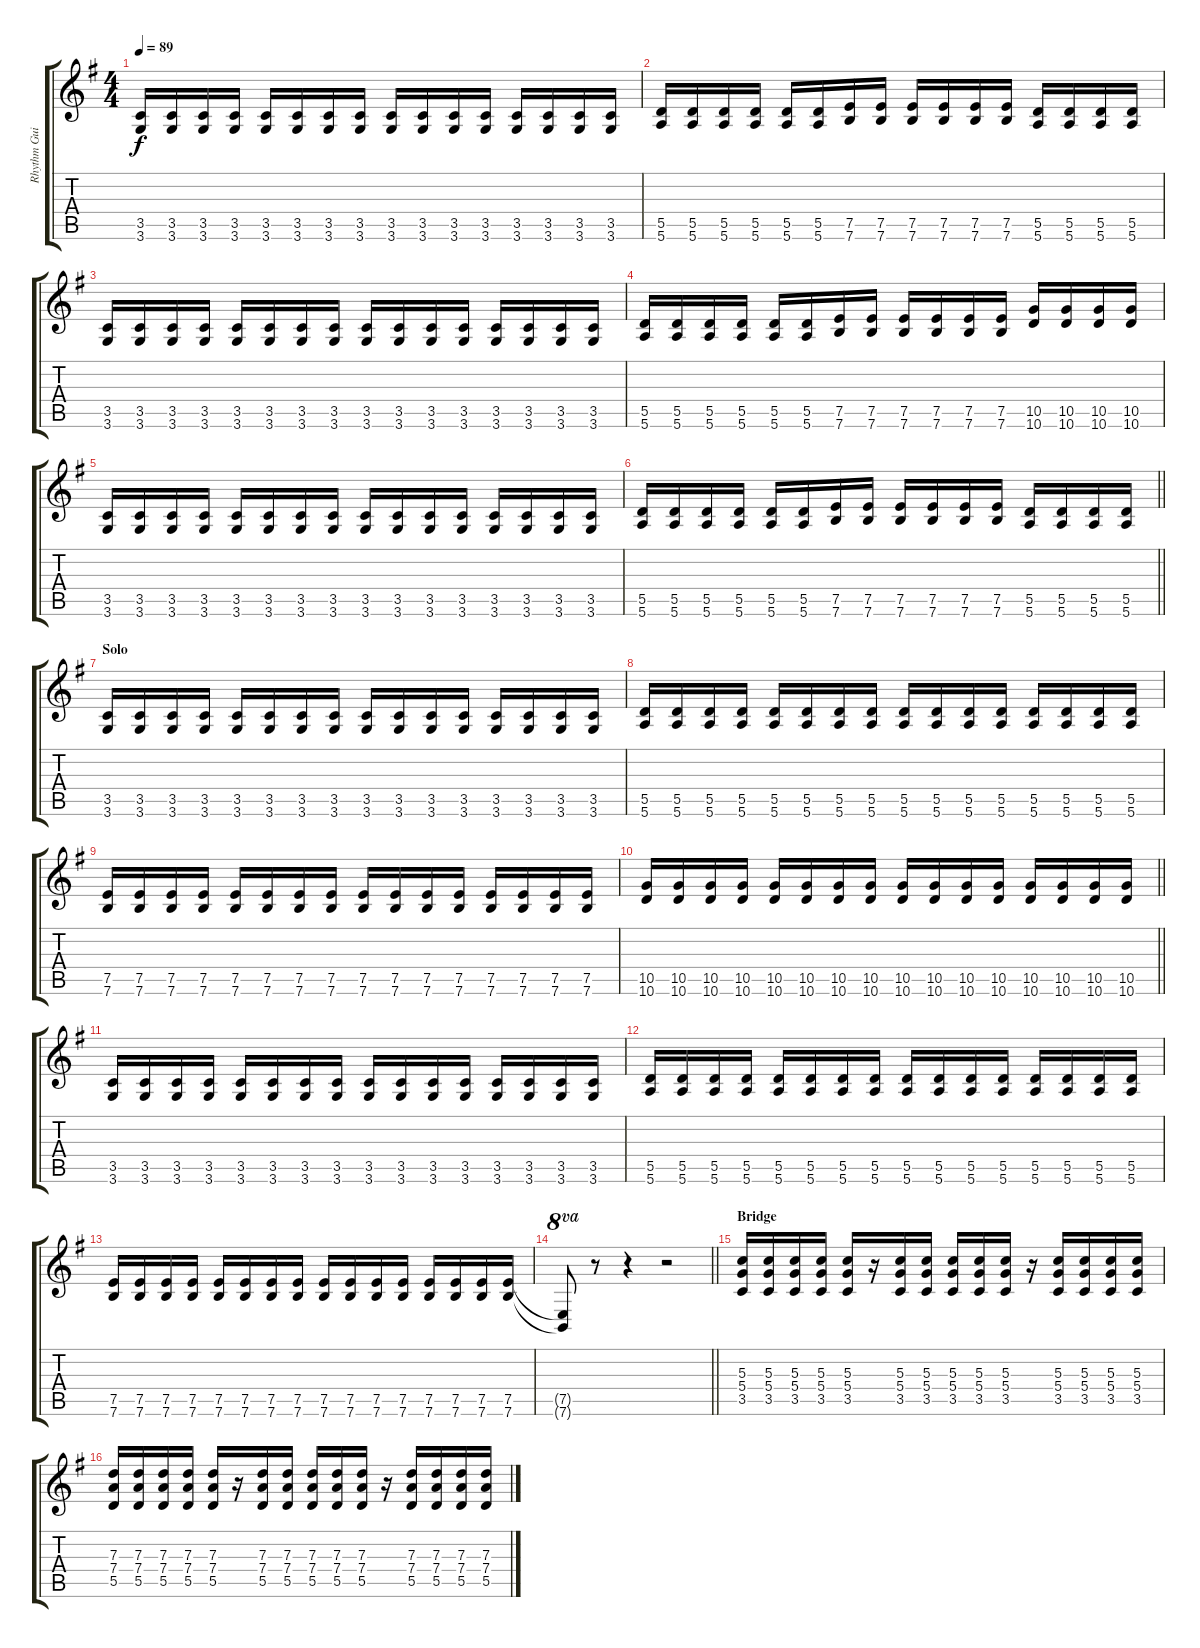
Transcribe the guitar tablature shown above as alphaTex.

\track ("Rhythm Guitar" "Rhythm Gui") {instrument distortionguitar}
\staff {score tabs}
\tuning (E4 B3 G3 D3 A2 E2) {hide}
\ts (4 4)
\tempo 89
\clef g2
\ks g
(3.5 3.6).16{dy f} (3.5 3.6).16 (3.5 3.6).16 (3.5 3.6).16 (3.5 3.6).16 (3.5 3.6).16 (3.5 3.6).16 (3.5 3.6).16 (3.5 3.6).16 (3.5 3.6).16 (3.5 3.6).16 (3.5 3.6).16 (3.5 3.6).16 (3.5 3.6).16 (3.5 3.6).16 (3.5 3.6).16 |
(5.5 5.6).16 (5.5 5.6).16 (5.5 5.6).16 (5.5 5.6).16 (5.5 5.6).16 (5.5 5.6).16 (7.5 7.6).16 (7.5 7.6).16 (7.5 7.6).16 (7.5 7.6).16 (7.5 7.6).16 (7.5 7.6).16 (5.5 5.6).16 (5.5 5.6).16 (5.5 5.6).16 (5.5 5.6).16 |
(3.5 3.6).16 (3.5 3.6).16 (3.5 3.6).16 (3.5 3.6).16 (3.5 3.6).16 (3.5 3.6).16 (3.5 3.6).16 (3.5 3.6).16 (3.5 3.6).16 (3.5 3.6).16 (3.5 3.6).16 (3.5 3.6).16 (3.5 3.6).16 (3.5 3.6).16 (3.5 3.6).16 (3.5 3.6).16 |
(5.5 5.6).16 (5.5 5.6).16 (5.5 5.6).16 (5.5 5.6).16 (5.5 5.6).16 (5.5 5.6).16 (7.5 7.6).16 (7.5 7.6).16 (7.5 7.6).16 (7.5 7.6).16 (7.5 7.6).16 (7.5 7.6).16 (10.5 10.6).16 (10.5 10.6).16 (10.5 10.6).16 (10.5 10.6).16 |
(3.5 3.6).16 (3.5 3.6).16 (3.5 3.6).16 (3.5 3.6).16 (3.5 3.6).16 (3.5 3.6).16 (3.5 3.6).16 (3.5 3.6).16 (3.5 3.6).16 (3.5 3.6).16 (3.5 3.6).16 (3.5 3.6).16 (3.5 3.6).16 (3.5 3.6).16 (3.5 3.6).16 (3.5 3.6).16 |
\barLineRight lightlight
(5.5 5.6).16 (5.5 5.6).16 (5.5 5.6).16 (5.5 5.6).16 (5.5 5.6).16 (5.5 5.6).16 (7.5 7.6).16 (7.5 7.6).16 (7.5 7.6).16 (7.5 7.6).16 (7.5 7.6).16 (7.5 7.6).16 (5.5 5.6).16 (5.5 5.6).16 (5.5 5.6).16 (5.5 5.6).16 |
\section ("" "Solo")
(3.5 3.6).16 (3.5 3.6).16 (3.5 3.6).16 (3.5 3.6).16 (3.5 3.6).16 (3.5 3.6).16 (3.5 3.6).16 (3.5 3.6).16 (3.5 3.6).16 (3.5 3.6).16 (3.5 3.6).16 (3.5 3.6).16 (3.5 3.6).16 (3.5 3.6).16 (3.5 3.6).16 (3.5 3.6).16 |
(5.5 5.6).16 (5.5 5.6).16 (5.5 5.6).16 (5.5 5.6).16 (5.5 5.6).16 (5.5 5.6).16 (5.5 5.6).16 (5.5 5.6).16 (5.5 5.6).16 (5.5 5.6).16 (5.5 5.6).16 (5.5 5.6).16 (5.5 5.6).16 (5.5 5.6).16 (5.5 5.6).16 (5.5 5.6).16 |
(7.5 7.6).16 (7.5 7.6).16 (7.5 7.6).16 (7.5 7.6).16 (7.5 7.6).16 (7.5 7.6).16 (7.5 7.6).16 (7.5 7.6).16 (7.5 7.6).16 (7.5 7.6).16 (7.5 7.6).16 (7.5 7.6).16 (7.5 7.6).16 (7.5 7.6).16 (7.5 7.6).16 (7.5 7.6).16 |
\barLineRight lightlight
(10.5 10.6).16 (10.5 10.6).16 (10.5 10.6).16 (10.5 10.6).16 (10.5 10.6).16 (10.5 10.6).16 (10.5 10.6).16 (10.5 10.6).16 (10.5 10.6).16 (10.5 10.6).16 (10.5 10.6).16 (10.5 10.6).16 (10.5 10.6).16 (10.5 10.6).16 (10.5 10.6).16 (10.5 10.6).16 |
(3.5 3.6).16 (3.5 3.6).16 (3.5 3.6).16 (3.5 3.6).16 (3.5 3.6).16 (3.5 3.6).16 (3.5 3.6).16 (3.5 3.6).16 (3.5 3.6).16 (3.5 3.6).16 (3.5 3.6).16 (3.5 3.6).16 (3.5 3.6).16 (3.5 3.6).16 (3.5 3.6).16 (3.5 3.6).16 |
(5.5 5.6).16 (5.5 5.6).16 (5.5 5.6).16 (5.5 5.6).16 (5.5 5.6).16 (5.5 5.6).16 (5.5 5.6).16 (5.5 5.6).16 (5.5 5.6).16 (5.5 5.6).16 (5.5 5.6).16 (5.5 5.6).16 (5.5 5.6).16 (5.5 5.6).16 (5.5 5.6).16 (5.5 5.6).16 |
(7.5 7.6).16 (7.5 7.6).16 (7.5 7.6).16 (7.5 7.6).16 (7.5 7.6).16 (7.5 7.6).16 (7.5 7.6).16 (7.5 7.6).16 (7.5 7.6).16 (7.5 7.6).16 (7.5 7.6).16 (7.5 7.6).16 (7.5 7.6).16 (7.5 7.6).16 (7.5 7.6).16 (7.5 7.6).16 |
\barLineRight lightlight
(7.5{t} 7.6{t}).8{ot 8va} r.8 r.4 r.2 |
\section ("" "Bridge")
(5.3 5.4 3.5).16 (5.3 5.4 3.5).16 (5.3 5.4 3.5).16 (5.3 5.4 3.5).16 (5.3 5.4 3.5).16 r.16 (5.3 5.4 3.5).16 (5.3 5.4 3.5).16 (5.3 5.4 3.5).16 (5.3 5.4 3.5).16 (5.3 5.4 3.5).16 r.16 (5.3 5.4 3.5).16 (5.3 5.4 3.5).16 (5.3 5.4 3.5).16 (5.3 5.4 3.5).16 |
(7.3 7.4 5.5).16 (7.3 7.4 5.5).16 (7.3 7.4 5.5).16 (7.3 7.4 5.5).16 (7.3 7.4 5.5).16 r.16 (7.3 7.4 5.5).16 (7.3 7.4 5.5).16 (7.3 7.4 5.5).16 (7.3 7.4 5.5).16 (7.3 7.4 5.5).16 r.16 (7.3 7.4 5.5).16 (7.3 7.4 5.5).16 (7.3 7.4 5.5).16 (7.3 7.4 5.5).16
